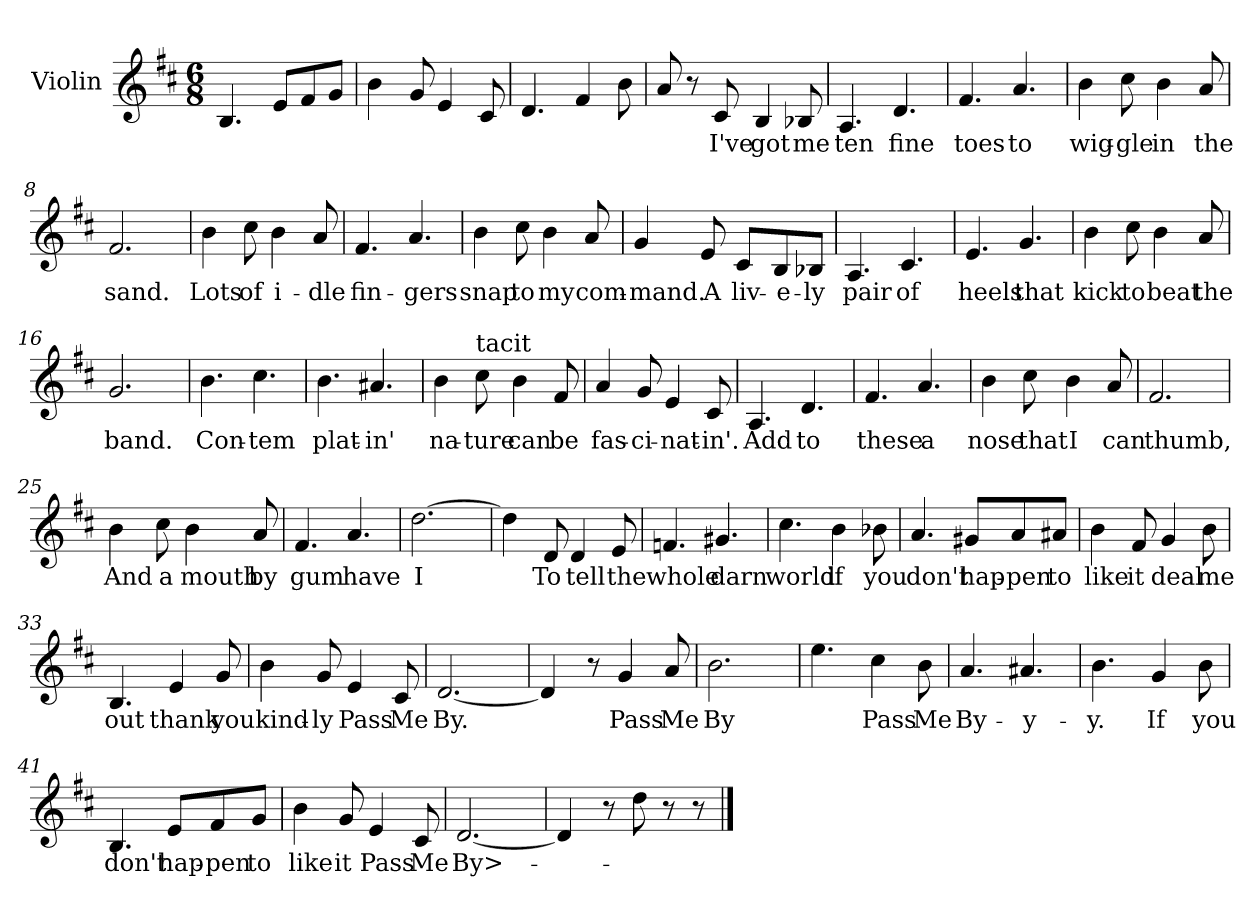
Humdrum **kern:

**kern	**text
*part1	*part1
*staff1	*staff1
*I"Violin	*
*I'Vln	*
*clefG2	*
*k[f#c#]	*
*D:	*
*M6/8	*
=1	=1
4.B/	.
8e/L	.
8f#/	.
8g/J	.
=2	=2
4b\	.
8g/	.
4e/	.
8c#/	.
=3	=3
4.d/	.
4f#/	.
8b\	.
=4	=4
8a/	.
8r	.
8c#/	I've
4B/	got
8B-X/	me
=5	=5
4.A/	ten
4.d/	fine
!!LO:LB:g=z
=6	=6
4.f#/	toes
4.a/	to
=7	=7
4b\	wig-
8cc#\	-gle
4b\	in
8a/	the
=8	=8
2.f#/	sand.
=9	=9
4b\	Lots
8cc#\	of
4b\	i-
8a/	-dle
=10	=10
4.f#/	fin-
4.a/	-gers
!!LO:LB:g=z
=11	=11
4b\	snap
8cc#\	to
4b\	my
8a/	com-
=12	=12
4g/	-mand.
8e/	A
8c#/L	liv-
8B/	-e-
8B-X/J	-ly
=13	=13
4.A/	pair
4.c#/	of
=14	=14
4.e/	heels
4.g/	that
=15	=15
4b\	kick
8cc#\	to
4b\	beat
8a/	the
!!LO:LB:g=z
=16	=16
2.g/	band.
=17	=17
4.b\	Con-
4.cc#\	-tem
=18	=18
4.b\	plat-
4.a#X/	-in'
=19	=19
4b\	na-
!LO:TX:a:t=tacit	!
8cc#\	-ture
4b\	can
8f#/	be
=20	=20
4a/	fas-
8g/	-ci-
4e/	-nat-
8c#/	-in'.
!!LO:LB:g=z
=21	=21
4.A/	Add
4.d/	to
=22	=22
4.f#/	these
4.a/	a
=23	=23
4b\	nose
8cc#\	that
4b\	I
8a/	can
=24	=24
2.f#/	thumb,
=25	=25
4b\	And
8cc#\	a
4b\	mouth
8a/	by
!!LO:LB:g=z
=26	=26
4.f#/	gum
4.a/	have
=27	=27
[2.dd\	I
=28	=28
4dd\]	.
8d/	To
4d/	tell
8e/	the
=29	=29
4.fn/	whole
4.g#X/	darn
=30	=30
4.cc#\	world
4b\	if
8b-X\	you
=31	=31
4.a/	don't
8g#X/L	hap-
8a/	-pen
8a#X/J	to
=32	=32
4b\	like
8f#/	it
4g/	deal
8b\	me
!!LO:LB:g=z
=33	=33
4.B/	out
4e/	thank
8g/	you
=34	=34
4b\	kind-
8g/	-ly
4e/	Pass
8c#/	Me
=35	=35
[2.d/	By.
=36	=36
4d/]	.
8r	.
4g/	Pass
8a/	Me
=37	=37
2.b\	By
=38	=38
4.ee\	.
4cc#\	Pass
8b\	Me
!!LO:LB:g=z
=39	=39
4.a/	By-
4.a#X/	-y-
=40	=40
4.b\	-y.
4g/	If
8b\	you
=41	=41
4.B/	don't
8e/L	hap-
8f#/	-pen
8g/J	to
=42	=42
4b\	like
8g/	it
4e/	Pass
8c#/	Me
=43	=43
[2.d/	By>-
=44	=44
4d/]	.
8r	.
8dd\	.
8r	.
8r	.
==	==
*-	*-
